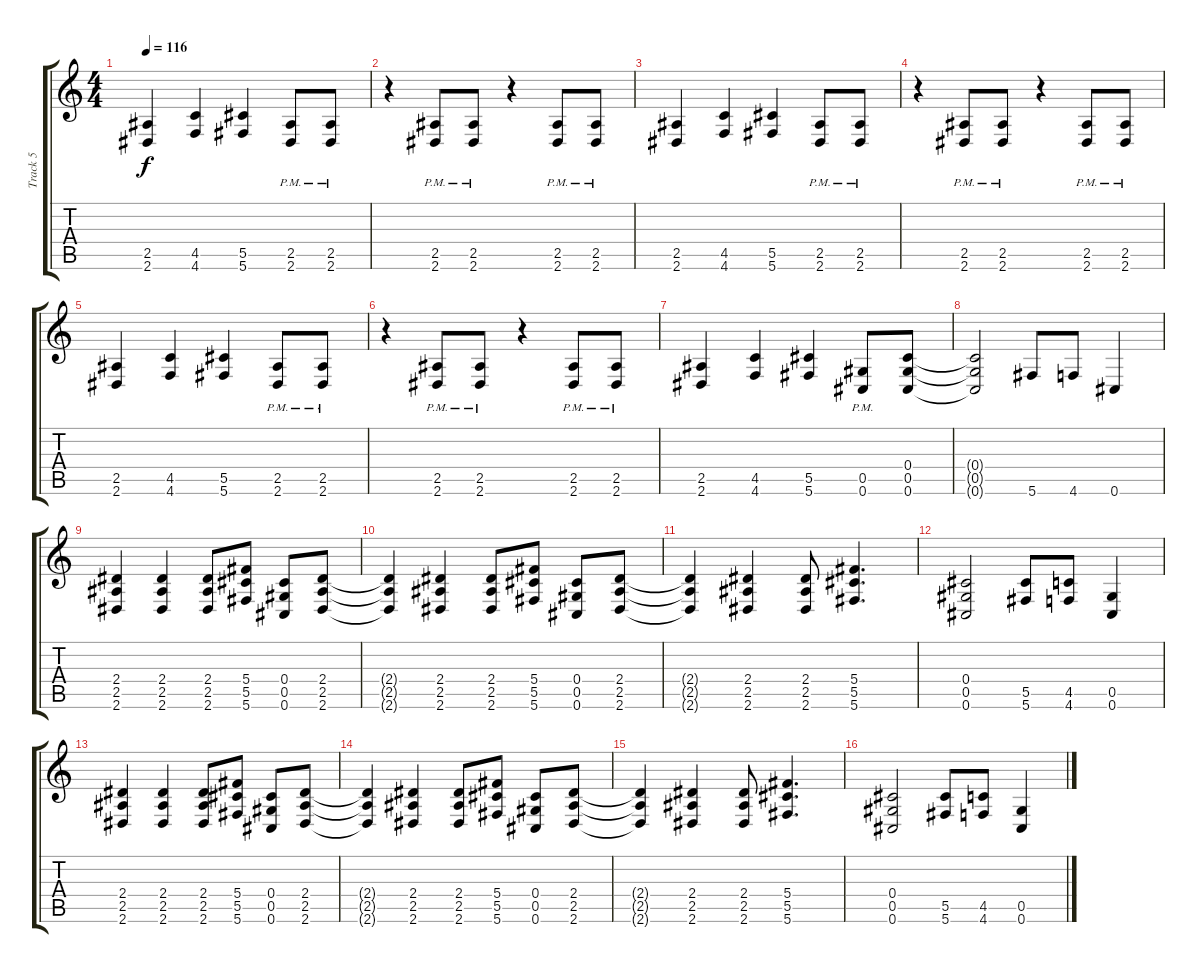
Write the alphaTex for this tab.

\track ("Track 5" "Track 5") {instrument distortionguitar}
\staff {score tabs}
\tuning (Eb4 Bb3 Gb3 Db3 Ab2 Db2) {hide}
\ts (4 4)
\tempo 116
\clef g2
\ks c
(2.5 2.6).4{dy f} (4.5 4.6).4 (5.5 5.6).4 (2.5{pm} 2.6{pm}).8 (2.5{pm} 2.6{pm}).8 |
r.4 (2.5{pm} 2.6{pm}).8 (2.5{pm} 2.6{pm}).8 r.4 (2.5{pm} 2.6{pm}).8 (2.5{pm} 2.6{pm}).8 |
(2.5 2.6).4 (4.5 4.6).4 (5.5 5.6).4 (2.5{pm} 2.6{pm}).8 (2.5{pm} 2.6{pm}).8 |
r.4 (2.5{pm} 2.6{pm}).8 (2.5{pm} 2.6{pm}).8 r.4 (2.5{pm} 2.6{pm}).8 (2.5{pm} 2.6{pm}).8 |
(2.5 2.6).4 (4.5 4.6).4 (5.5 5.6).4 (2.5{pm} 2.6{pm}).8 (2.5{pm} 2.6{pm}).8 |
r.4 (2.5{pm} 2.6{pm}).8 (2.5{pm} 2.6{pm}).8 r.4 (2.5{pm} 2.6{pm}).8 (2.5{pm} 2.6{pm}).8 |
(2.5 2.6).4 (4.5 4.6).4 (5.5 5.6).4 (0.5{pm} 0.6{pm}).8 (0.4 0.5 0.6).8 |
(0.4{t} 0.5{t} 0.6{t}).2 5.6.8 4.6.8 0.6.4 |
(2.4 2.5 2.6).4 (2.4 2.5 2.6).4 (2.4 2.5 2.6).8 (5.4 5.5 5.6).8 (0.4 0.5 0.6).8 (2.4 2.5 2.6).8 |
(2.4{t} 2.5{t} 2.6{t}).4 (2.4 2.5 2.6).4 (2.4 2.5 2.6).8 (5.4 5.5 5.6).8 (0.4 0.5 0.6).8 (2.4 2.5 2.6).8 |
(2.4{t} 2.5{t} 2.6{t}).4 (2.4 2.5 2.6).4 (2.4 2.5 2.6).8 (5.4 5.5 5.6).4{d} |
(0.4 0.5 0.6).2 (5.5 5.6).8 (4.5 4.6).8 (0.5 0.6).4 |
(2.4 2.5 2.6).4 (2.4 2.5 2.6).4 (2.4 2.5 2.6).8 (5.4 5.5 5.6).8 (0.4 0.5 0.6).8 (2.4 2.5 2.6).8 |
(2.4{t} 2.5{t} 2.6{t}).4 (2.4 2.5 2.6).4 (2.4 2.5 2.6).8 (5.4 5.5 5.6).8 (0.4 0.5 0.6).8 (2.4 2.5 2.6).8 |
(2.4{t} 2.5{t} 2.6{t}).4 (2.4 2.5 2.6).4 (2.4 2.5 2.6).8 (5.4 5.5 5.6).4{d} |
(0.4 0.5 0.6).2 (5.5 5.6).8 (4.5 4.6).8 (0.5 0.6).4
